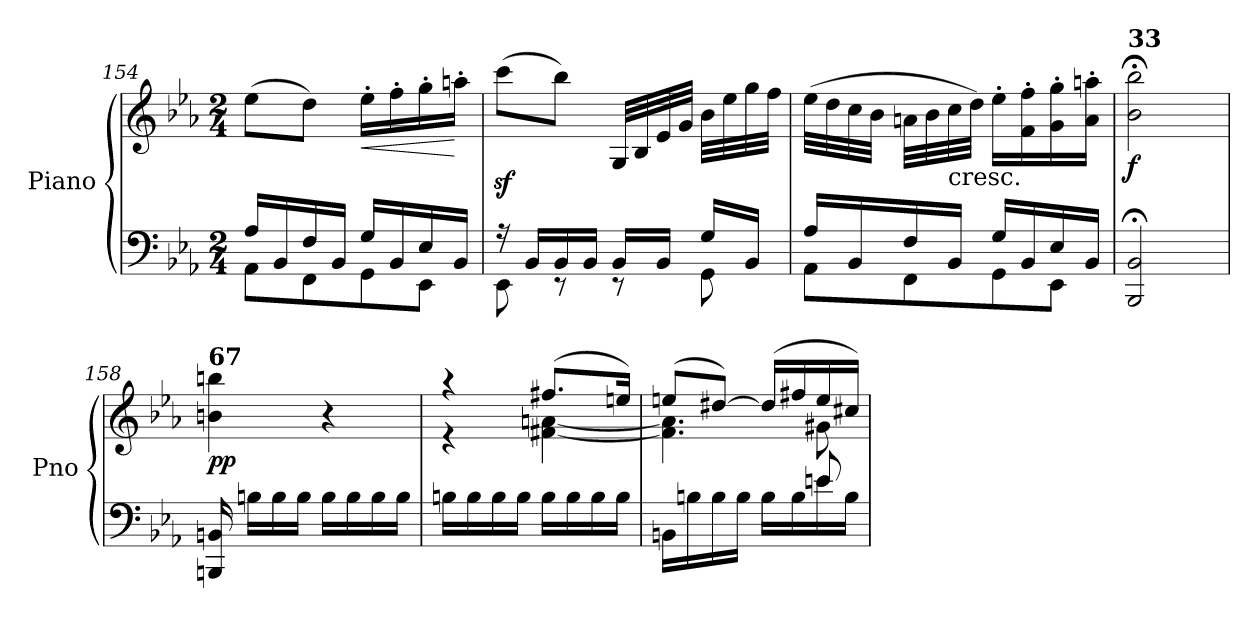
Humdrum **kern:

**kern	**kern	**dynam
*part1	*part1	*part1
*staff2	*staff1	*staff1/2
*I"Piano	*	*
*I'Pno	*	*
*clefF4	*clefG2	*
*k[b-e-a-]	*k[b-e-a-]	*
*E-:	*E-:	*
*M2/4	*M2/4	*
=154	=154	=154
*^	*	*
16A-/LL	8AA-\L	(>8ee-\L	.
16BB-/	.	.	.
16F/	8FF\	8dd\J)	.
16BB-/JJ	.	.	.
!	!	!	!LO:HP:b
16G/LL	8GG\	16ee-'\LL	<
16BB-/	.	16ff'\	.
16E-/	8EE-\J	16gg'\	.
16BB-/JJ	.	16aan'\JJ	[
!!LO:LB:g=z
=155	=155	=155	=155
16r	8EE-\	(>8cccz<\L	.
16BB-/LL	.	.	.
16BB-/	8rEE	8bb-\J)	.
16BB-/JJ	.	.	.
16BB-/LL	8rEE	32G/LLL	.
.	.	32B-/	.
16BB-/JJ	.	32e-/	.
.	.	32g/JJJ	.
!	!	!	!LO:DY:a=2
!	!	!	!LO:DY:n=1:b=2
16G/LL	8GG\	32b-\LLL	sf sf
.	.	32ee-\	.
16BB-/JJ	.	32gg\	.
.	.	32ff\JJJ	.
=156	=156	=156	=156
16A-/LL	8AA-\L	(>32ee-\LLL	.
.	.	32dd\	.
16BB-/	.	32cc\	.
.	.	32b-\JJJ	.
16F/	8FF\	32an\LLL	.
.	.	32b-\	.
!	!	!LO:TX:b:t=cresc.	!
16BB-/JJ	.	32cc\	.
.	.	32dd\JJJ)	.
16G/LL	8GG\	16ee-'\LL	.
16BB-/	.	16f\' 16ff\'	.
16E-/	8EE-\J	16g\' 16gg\'	.
16BB-/JJ	.	16a\' 16aan\'JJ	.
*v	*v	*	*
=157	=157	=157
!	!LO:TX:a:B:t=33	!
!	!	!LO:DY:b
2BBB-/;< 2BB-/;<	2b-\;< 2bb-\;<	f
=158	=158	=158
!	!LO:TX:a:B:t=67	!
!	!	!LO:DY:b
16BBBn/ 16BBn/	4bn\ 4bbn\	pp
16Bn\LL	.	.
16B\	.	.
16B\JJ	.	.
16B\LL	4r	.
16B\	.	.
16B\	.	.
16B\JJ	.	.
=159	=159	=159
*	*^	*
16Bn\LL	4r	4r	.
16B\	.	.	.
16B\	.	.	.
16B\JJ	.	.	.
16B\LL	(>8.ff#X/L	[4f#X\ [4an\	.
16B\	.	.	.
16B\	.	.	.
16B\JJ	16een/Jk)	.	.
!!LO:LB:g=z	!!
=160	=160	=160	=160
*^	*	*	*
16BBn\LL	4.ryy	(>8een/L	4.f#\] 4.a\]	.
16Bn\	.	.	.	.
16B\	.	[8dd#X/J)	.	.
16B\JJ	.	.	.	.
16B\LL	.	(>16dd#/LL]	.	.
16B\	.	16ff#X/	.	.
16en\	8e/	16ee/	8g#X\	.
16B\JJ	.	16cc#X/JJ)	.	.
*v	*v	*	*	*
*	*v	*v	*
=	=	=
*-	*-	*-
